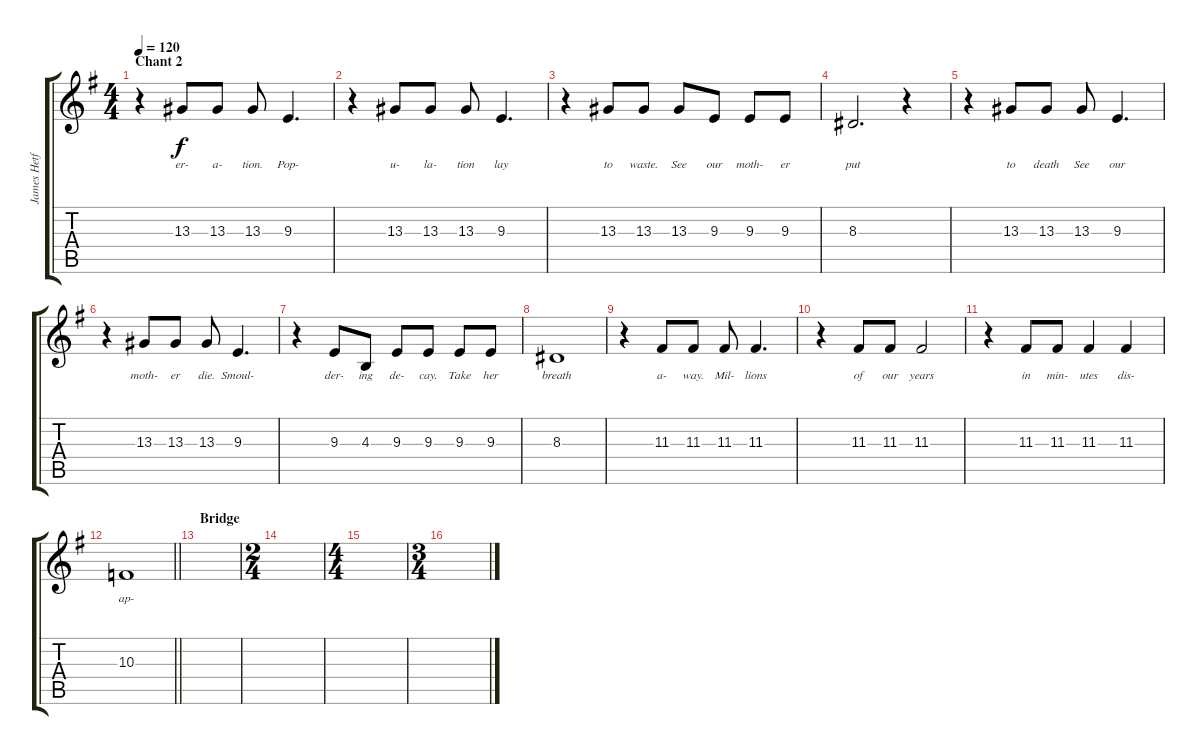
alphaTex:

\track ("James Hetfield Vocals" "James Hetf") {instrument lead2sawtooth}
\staff {score tabs}
\tuning (E4 B3 G3 D3 A2 E2) {hide}
\ts (4 4)
\section ("" "Chant 2")
\tempo 120
\clef g2
\ks g
r.4{dy f} 13.3.8{lyrics (0 "er-") lyrics (1 "") lyrics (2 "") lyrics (3 "") lyrics (4 "")} 13.3.8{lyrics (0 "a-") lyrics (1 "") lyrics (2 "") lyrics (3 "") lyrics (4 "")} 13.3.8{lyrics (0 "tion.") lyrics (1 "") lyrics (2 "") lyrics (3 "") lyrics (4 "")} 9.3.4{d lyrics (0 "Pop-") lyrics (1 "") lyrics (2 "") lyrics (3 "") lyrics (4 "")} |
r.4 13.3.8{lyrics (0 "u-") lyrics (1 "") lyrics (2 "") lyrics (3 "") lyrics (4 "")} 13.3.8{lyrics (0 "la-") lyrics (1 "") lyrics (2 "") lyrics (3 "") lyrics (4 "")} 13.3.8{lyrics (0 "tion") lyrics (1 "") lyrics (2 "") lyrics (3 "") lyrics (4 "")} 9.3.4{d lyrics (0 "lay") lyrics (1 "") lyrics (2 "") lyrics (3 "") lyrics (4 "")} |
r.4 13.3.8{lyrics (0 "to") lyrics (1 "") lyrics (2 "") lyrics (3 "") lyrics (4 "")} 13.3.8{lyrics (0 "waste.") lyrics (1 "") lyrics (2 "") lyrics (3 "") lyrics (4 "")} 13.3.8{lyrics (0 "See") lyrics (1 "") lyrics (2 "") lyrics (3 "") lyrics (4 "")} 9.3.8{lyrics (0 "our") lyrics (1 "") lyrics (2 "") lyrics (3 "") lyrics (4 "")} 9.3.8{lyrics (0 "moth-") lyrics (1 "") lyrics (2 "") lyrics (3 "") lyrics (4 "")} 9.3.8{lyrics (0 "er") lyrics (1 "") lyrics (2 "") lyrics (3 "") lyrics (4 "")} |
8.3.2{d lyrics (0 "put") lyrics (1 "") lyrics (2 "") lyrics (3 "") lyrics (4 "")} r.4 |
r.4 13.3.8{lyrics (0 "to") lyrics (1 "") lyrics (2 "") lyrics (3 "") lyrics (4 "")} 13.3.8{lyrics (0 "death") lyrics (1 "") lyrics (2 "") lyrics (3 "") lyrics (4 "")} 13.3.8{lyrics (0 "See") lyrics (1 "") lyrics (2 "") lyrics (3 "") lyrics (4 "")} 9.3.4{d lyrics (0 "our") lyrics (1 "") lyrics (2 "") lyrics (3 "") lyrics (4 "")} |
r.4 13.3.8{lyrics (0 "moth-") lyrics (1 "") lyrics (2 "") lyrics (3 "") lyrics (4 "")} 13.3.8{lyrics (0 "er") lyrics (1 "") lyrics (2 "") lyrics (3 "") lyrics (4 "")} 13.3.8{lyrics (0 "die.") lyrics (1 "") lyrics (2 "") lyrics (3 "") lyrics (4 "")} 9.3.4{d lyrics (0 "Smoul-") lyrics (1 "") lyrics (2 "") lyrics (3 "") lyrics (4 "")} |
r.4 9.3.8{lyrics (0 "der-") lyrics (1 "") lyrics (2 "") lyrics (3 "") lyrics (4 "")} 4.3.8{lyrics (0 "ing") lyrics (1 "") lyrics (2 "") lyrics (3 "") lyrics (4 "")} 9.3.8{lyrics (0 "de-") lyrics (1 "") lyrics (2 "") lyrics (3 "") lyrics (4 "")} 9.3.8{lyrics (0 "cay.") lyrics (1 "") lyrics (2 "") lyrics (3 "") lyrics (4 "")} 9.3.8{lyrics (0 "Take") lyrics (1 "") lyrics (2 "") lyrics (3 "") lyrics (4 "")} 9.3.8{lyrics (0 "her") lyrics (1 "") lyrics (2 "") lyrics (3 "") lyrics (4 "")} |
8.3.1{lyrics (0 "breath") lyrics (1 "") lyrics (2 "") lyrics (3 "") lyrics (4 "")} |
r.4 11.3.8{lyrics (0 "a-") lyrics (1 "") lyrics (2 "") lyrics (3 "") lyrics (4 "")} 11.3.8{lyrics (0 "way.") lyrics (1 "") lyrics (2 "") lyrics (3 "") lyrics (4 "")} 11.3.8{lyrics (0 "Mil-") lyrics (1 "") lyrics (2 "") lyrics (3 "") lyrics (4 "")} 11.3.4{d lyrics (0 "lions") lyrics (1 "") lyrics (2 "") lyrics (3 "") lyrics (4 "")} |
r.4 11.3.8{lyrics (0 "of") lyrics (1 "") lyrics (2 "") lyrics (3 "") lyrics (4 "")} 11.3.8{lyrics (0 "our") lyrics (1 "") lyrics (2 "") lyrics (3 "") lyrics (4 "")} 11.3.2{lyrics (0 "years") lyrics (1 "") lyrics (2 "") lyrics (3 "") lyrics (4 "")} |
r.4 11.3.8{lyrics (0 "in") lyrics (1 "") lyrics (2 "") lyrics (3 "") lyrics (4 "")} 11.3.8{lyrics (0 "min-") lyrics (1 "") lyrics (2 "") lyrics (3 "") lyrics (4 "")} 11.3.4{lyrics (0 "utes") lyrics (1 "") lyrics (2 "") lyrics (3 "") lyrics (4 "")} 11.3.4{lyrics (0 "dis-") lyrics (1 "") lyrics (2 "") lyrics (3 "") lyrics (4 "")} |
\barLineRight lightlight
10.3.1{lyrics (0 "ap-") lyrics (1 "") lyrics (2 "") lyrics (3 "") lyrics (4 "")} |
\section ("" "Bridge")
|
\ts (2 4)
|
\ts (4 4)
|
\ts (3 4)
